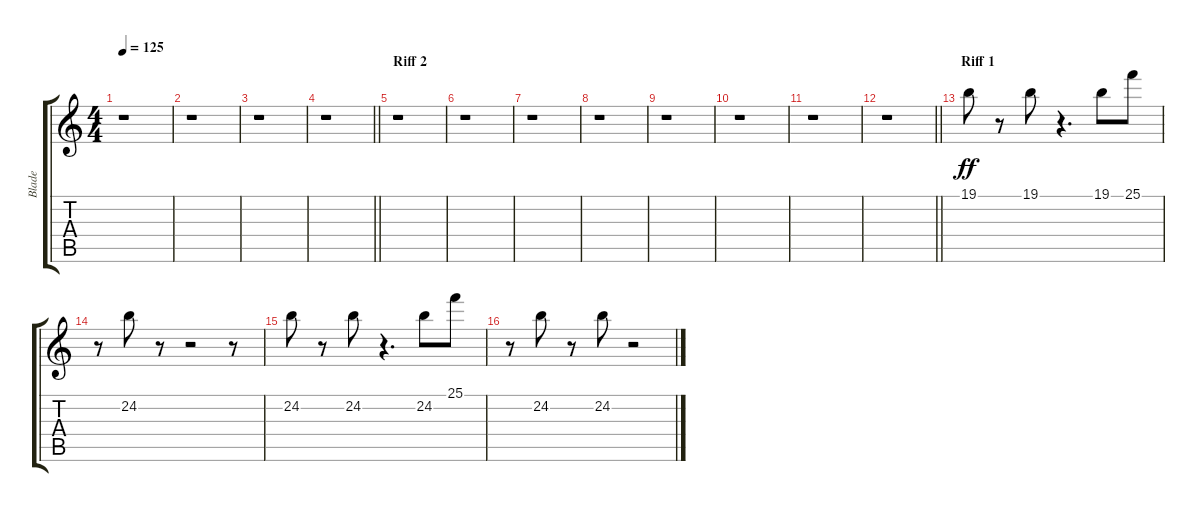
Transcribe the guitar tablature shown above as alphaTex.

\track ("Blade" "Blade") {instrument synthstrings1}
\staff {score tabs}
\tuning (E4 B3 G3 D3 A2 E2) {hide}
\ts (4 4)
\tempo 125
\clef g2
\ks c
r.1{dy ff} |
r.1 |
r.1 |
\barLineRight lightlight
r.1 |
\section ("" "Riff 2")
r.1 |
r.1 |
r.1 |
r.1 |
r.1 |
r.1 |
r.1 |
\barLineRight lightlight
r.1 |
\section ("" "Riff 1")
19.1.8 r.8 19.1.8 r.4{d} 19.1.8 25.1.8 |
r.8 24.2.8 r.8 r.2 r.8 |
24.2.8 r.8 24.2.8 r.4{d} 24.2.8 25.1.8 |
r.8 24.2.8 r.8 24.2.8 r.2
